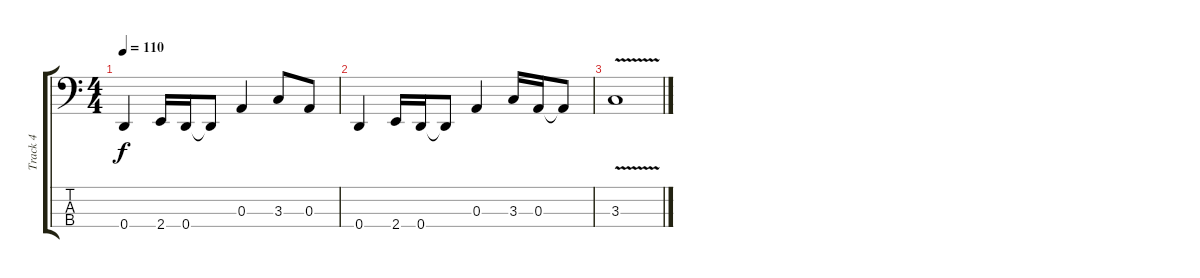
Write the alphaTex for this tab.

\track ("Track 4" "Track 4") {instrument electricbassfinger}
\staff {score tabs}
\tuning (G2 D2 A1 D1) {hide}
\ts (4 4)
\tempo 110
\clef f4
\ks c
0.4.4{dy f} 2.4.16 0.4.16 0.4{t}.8 0.3.4 3.3.8 0.3.8 |
0.4.4 2.4.16 0.4.16 0.4{t}.8 0.3.4 3.3.16 0.3.16 0.3{t}.8 |
3.3{v}.1
